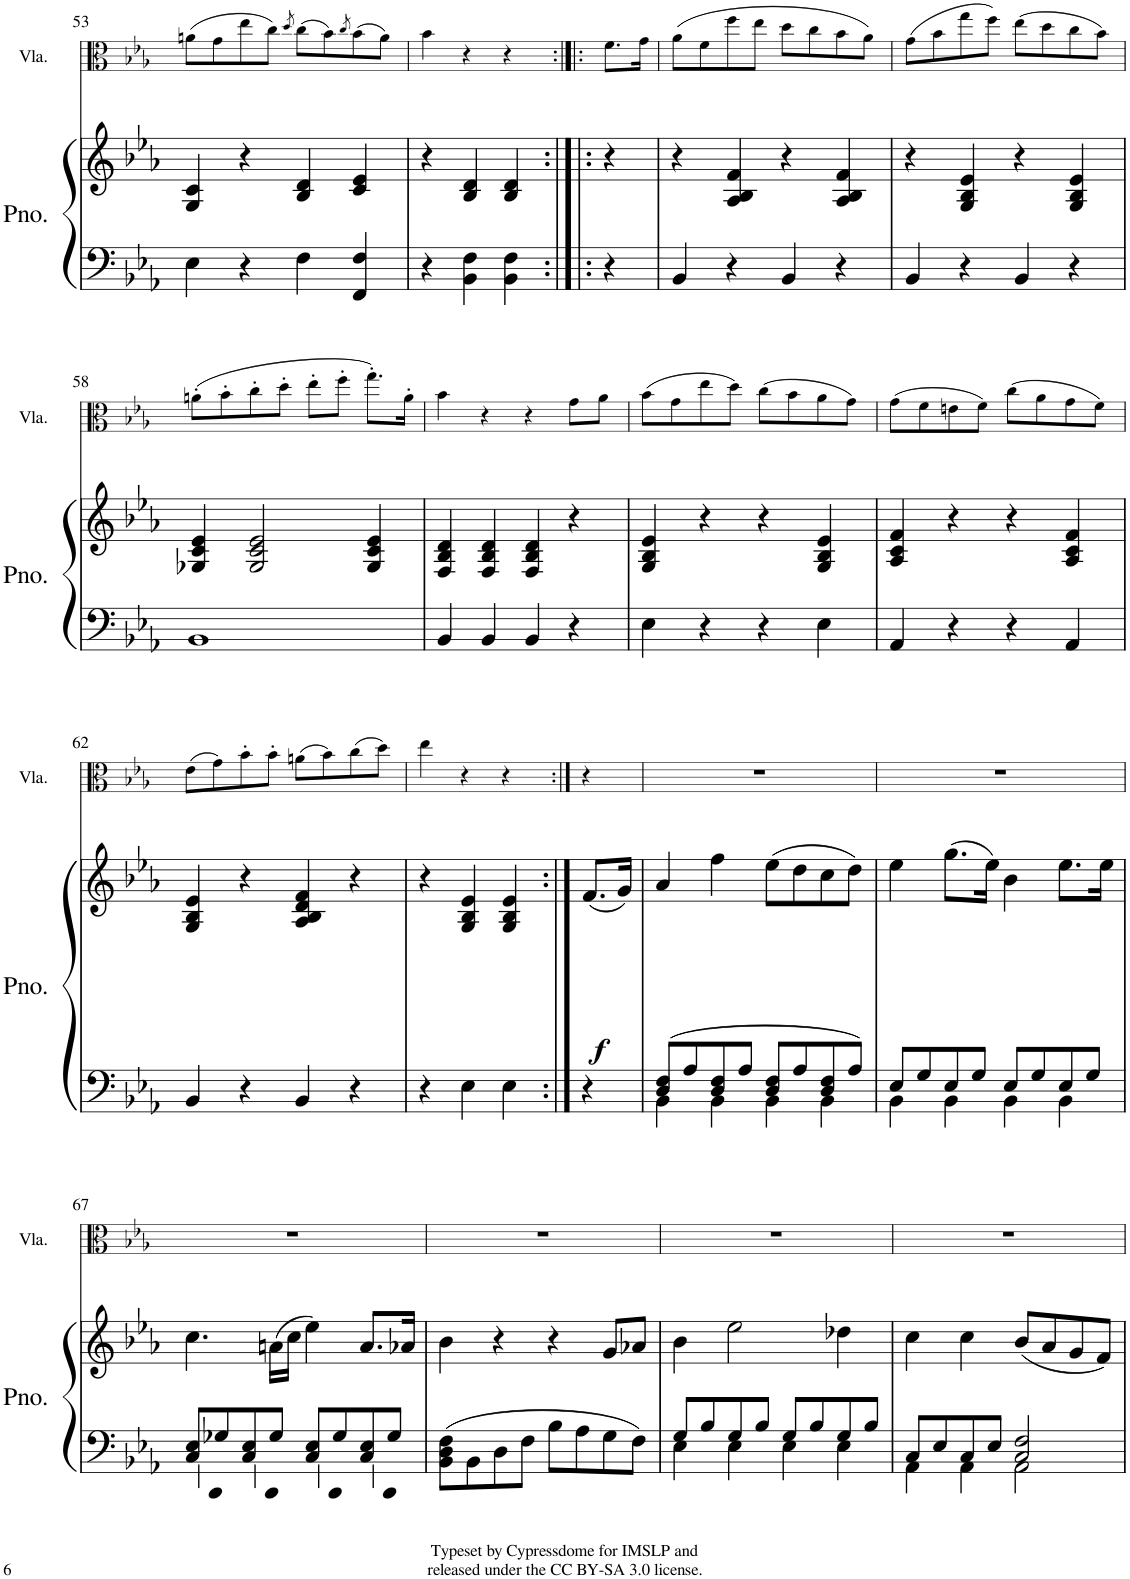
**kern	**kern	**dynam	**kern
*part2	*part2	*part2	*part1
*staff3	*staff2	*staff2/3	*staff1
*I"Piano	*	*	*I"Viola
*I'Pno.	*	*	*I'Vla.
!!LO:PB:g=z
*clefF4	*clefG2	*	*clefC3
*k[b-e-a-]	*k[b-e-a-]	*	*k[b-e-a-]
*M4/4	*M4/4	*	*M4/4
=53	=53	=53	=53
4E-\	4G/ 4c/	.	(8an\L
.	.	.	8g\
4r	4r	.	8ee-\
.	.	.	8cc\J)
.	.	.	8qdd/
4F\	4B-/ 4d/	.	(8cc\L
.	.	.	8b-\)
.	.	.	8qcc/
4FF/ 4F/	4c/ 4e-/	.	(8b-\
.	.	.	8a\J)
=54	=54	=54	=54
4r	4r	.	4b-\
4BB-\ 4F\	4B-/ 4d/	.	4r
4BB-\ 4F\	4B-/ 4d/	.	4r
=55:|!|:	=55:|!|:	=55:|!|:	=55:|!|:
4r	4r	.	8.f\L
.	.	.	16g\Jk
=56	=56	=56	=56
4BB-/	4r	.	(8a-\L
.	.	.	8f\
4r	4A-/ 4B-/ 4f/	.	8ff\
.	.	.	8ee-\J
4BB-/	4r	.	8dd\L
.	.	.	8cc\
4r	4A-/ 4B-/ 4f/	.	8b-\
.	.	.	8a-\J)
=57	=57	=57	=57
4BB-/	4r	.	(8g\L
.	.	.	8b-\
4r	4G/ 4B-/ 4e-/	.	8gg\
.	.	.	8ff\J)
4BB-/	4r	.	(8ee-\L
.	.	.	8dd\
4r	4G/ 4B-/ 4e-/	.	8cc\
.	.	.	8b-\J)
!!LO:LB:g=z
=58	=58	=58	=58
1BB-	4G-X/ 4c/ 4e-/	.	(8an'\L
.	.	.	8b-'\
.	2G-/ 2c/ 2e-/	.	8cc'\
.	.	.	8dd'\J
.	.	.	8ee-'\L
.	.	.	8ff'\J
.	4G-/ 4c/ 4e-/	.	8.gg'\L)
.	.	.	16a'\Jk
=59	=59	=59	=59
4BB-/	4F/ 4B-/ 4d/	.	4b-\
4BB-/	4F/ 4B-/ 4d/	.	4r
4BB-/	4F/ 4B-/ 4d/	.	4r
4r	4r	.	8g\L
.	.	.	8a-\J
=60	=60	=60	=60
4E-\	4G/ 4B-/ 4e-/	.	(8b-\L
.	.	.	8g\
4r	4r	.	8ee-\
.	.	.	8dd\J)
4r	4r	.	(8cc\L
.	.	.	8b-\
4E-\	4G/ 4B-/ 4e-/	.	8a-\
.	.	.	8g\J)
=61	=61	=61	=61
4AA-/	4A-/ 4c/ 4f/	.	(8g\L
.	.	.	8f\
4r	4r	.	8en\
.	.	.	8f\J)
4r	4r	.	(8cc\L
.	.	.	8a-\
4AA-/	4A-/ 4c/ 4f/	.	8g\
.	.	.	8f\J)
!!LO:LB:g=z
=62	=62	=62	=62
4BB-/	4G/ 4B-/ 4e-/	.	(8e-\L
.	.	.	8g\)
4r	4r	.	8b-'\
.	.	.	8b-'\J
4BB-/	4A-/ 4B-/ 4d/ 4f/	.	(8an\L
.	.	.	8b-\)
4r	4r	.	(8cc\
.	.	.	8dd\J)
=63	=63	=63	=63
4r	4r	.	4ee-\
4E-\	4G/ 4B-/ 4e-/	.	4r
4E-\	4G/ 4B-/ 4e-/	.	4r
=64:|!	=64:|!	=64:|!	=64:|!
!	!	!LO:DY:b	!
4r	(8.f/L	f	4r
.	16g/Jk)	.	.
=65	=65	=65	=65
*^	*	*	*
8D/ 8F/L	4BB-\	4a-/	.	1r
8A-/	.	.	.	.
8D/ 8F/	4BB-\	4ff\	.	.
8A-/J	.	.	.	.
8D/ 8F/L	4BB-\	(8ee-\L	.	.
8A-/	.	8dd\	.	.
8D/ 8F/	4BB-\	8cc\	.	.
8A-/J	.	8dd\J)	.	.
=66	=66	=66	=66	=66
8E-/L	4BB-\	4ee-\	.	1r
8G/	.	.	.	.
8E-/	4BB-\	(8.gg\L	.	.
8G/J	.	.	.	.
.	.	16ee-\Jk)	.	.
8E-/L	4BB-\	4b-\	.	.
8G/	.	.	.	.
8E-/	4BB-\	8.ee-\L	.	.
8G/J	.	.	.	.
.	.	16ee-\Jk	.	.
!!LO:LB:g=z
=67	=67	=67	=67	=67
8C/ 8E-/L	4BB-\	4.cc\	.	1r
8G-X/	.	.	.	.
8C/ 8E-/	4BB-\	.	.	.
8G-/J	.	(16an\LL	.	.
.	.	16cc\JJ	.	.
8C/ 8E-/L	4BB-\	4ee-\)	.	.
8G-/	.	.	.	.
8C/ 8E-/	4BB-\	8.a/L	.	.
8G-/J	.	.	.	.
.	.	16a-X/Jk	.	.
*v	*v	*	*	*
=68	=68	=68	=68
8BB-\ 8D\ 8F\L	4b-\	.	1r
8BB-\	.	.	.
8D\	4r	.	.
8F\J	.	.	.
8B-\L	4r	.	.
8A-\	.	.	.
8G\	8g/L	.	.
8F\J	8a-X/J	.	.
=69	=69	=69	=69
*^	*	*	*
8G/L	4E-\	4b-\	.	1r
8B-/	.	.	.	.
8G/	4E-\	2ee-\	.	.
8B-/J	.	.	.	.
8G/L	4E-\	.	.	.
8B-/	.	.	.	.
8G/	4E-\	4dd-X\	.	.
8B-/J	.	.	.	.
=70	=70	=70	=70	=70
8C/L	4AA-\	4cc\	.	1r
8E-/	.	.	.	.
8C/	4AA-\	4cc\	.	.
8E-/J	.	.	.	.
2C/ 2F/	2AA-\	(8b-/L	.	.
.	.	8a-/	.	.
.	.	8g/	.	.
.	.	8f/J)	.	.
*v	*v	*	*	*
=	=	=	=
*-	*-	*-	*-
